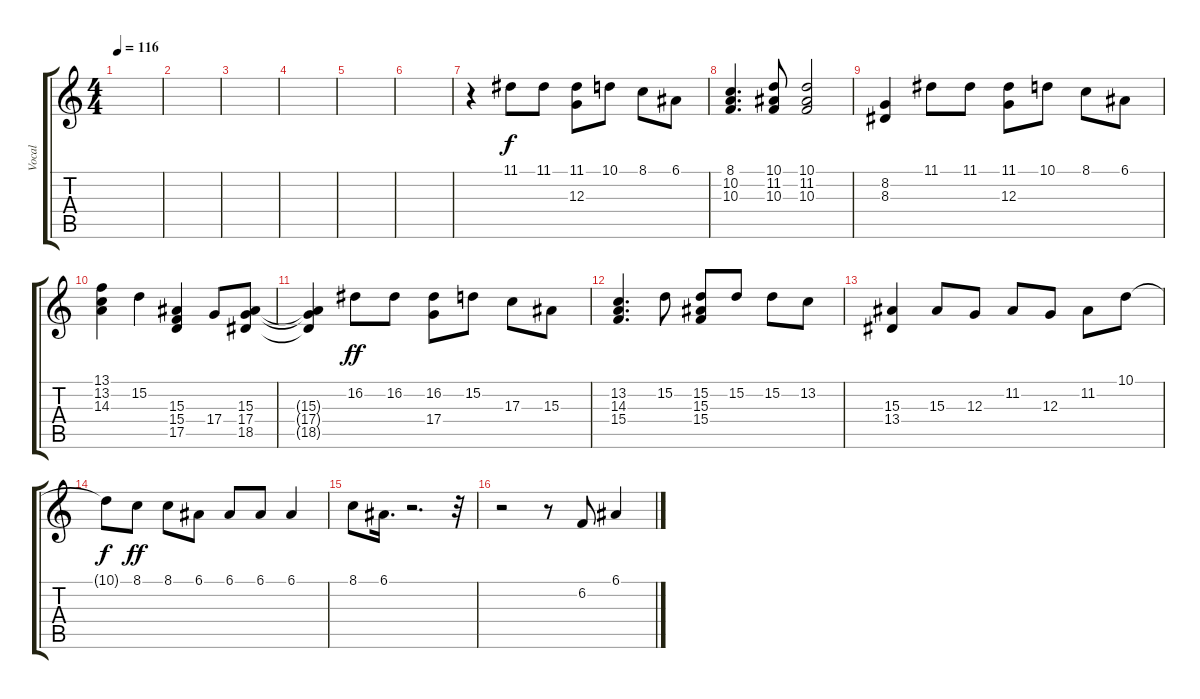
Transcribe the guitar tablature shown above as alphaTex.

\track ("Vocal" "Vocal") {instrument lead4chiff}
\staff {score tabs}
\tuning (E4 B3 G3 D3 A2 E2) {hide}
\ts (4 4)
\tempo 116
\clef g2
\ks c
|
|
|
|
|
|
r.4 11.1.8 11.1.8 (11.1 12.3).8 10.1.8 8.1.8 6.1.8 |
(8.1 10.2 10.3).4{d} (10.1 11.2 10.3).8 (10.1 11.2 10.3).2 |
(8.2 8.3).4 11.1.8 11.1.8 (11.1 12.3).8 10.1.8 8.1.8 6.1.8 |
(13.1 13.2 14.3).4 15.2.4 (15.3 15.4 17.5).4 17.4.8 (15.3 17.4 18.5).8 |
(15.3{t} 17.4{t} 18.5{t}).4{dy f} 16.2.8{dy ff} 16.2.8 (16.2 17.4).8 15.2.8 17.3.8 15.3.8 |
(13.2 14.3 15.4).4{d} 15.2.8 (15.2 15.3 15.4).8 15.2.8 15.2.8 13.2.8 |
(15.3 13.4).4 15.3.8 12.3.8 11.2.8 12.3.8 11.2.8 10.1.8 |
10.1{t}.8{dy f} 8.1.8{dy ff} 8.1.8 6.1.8 6.1.8 6.1.8 6.1.4 |
8.1.8 6.1.16{d} r.2{d} r.32 |
r.2 r.8 6.2.8 6.1.4
